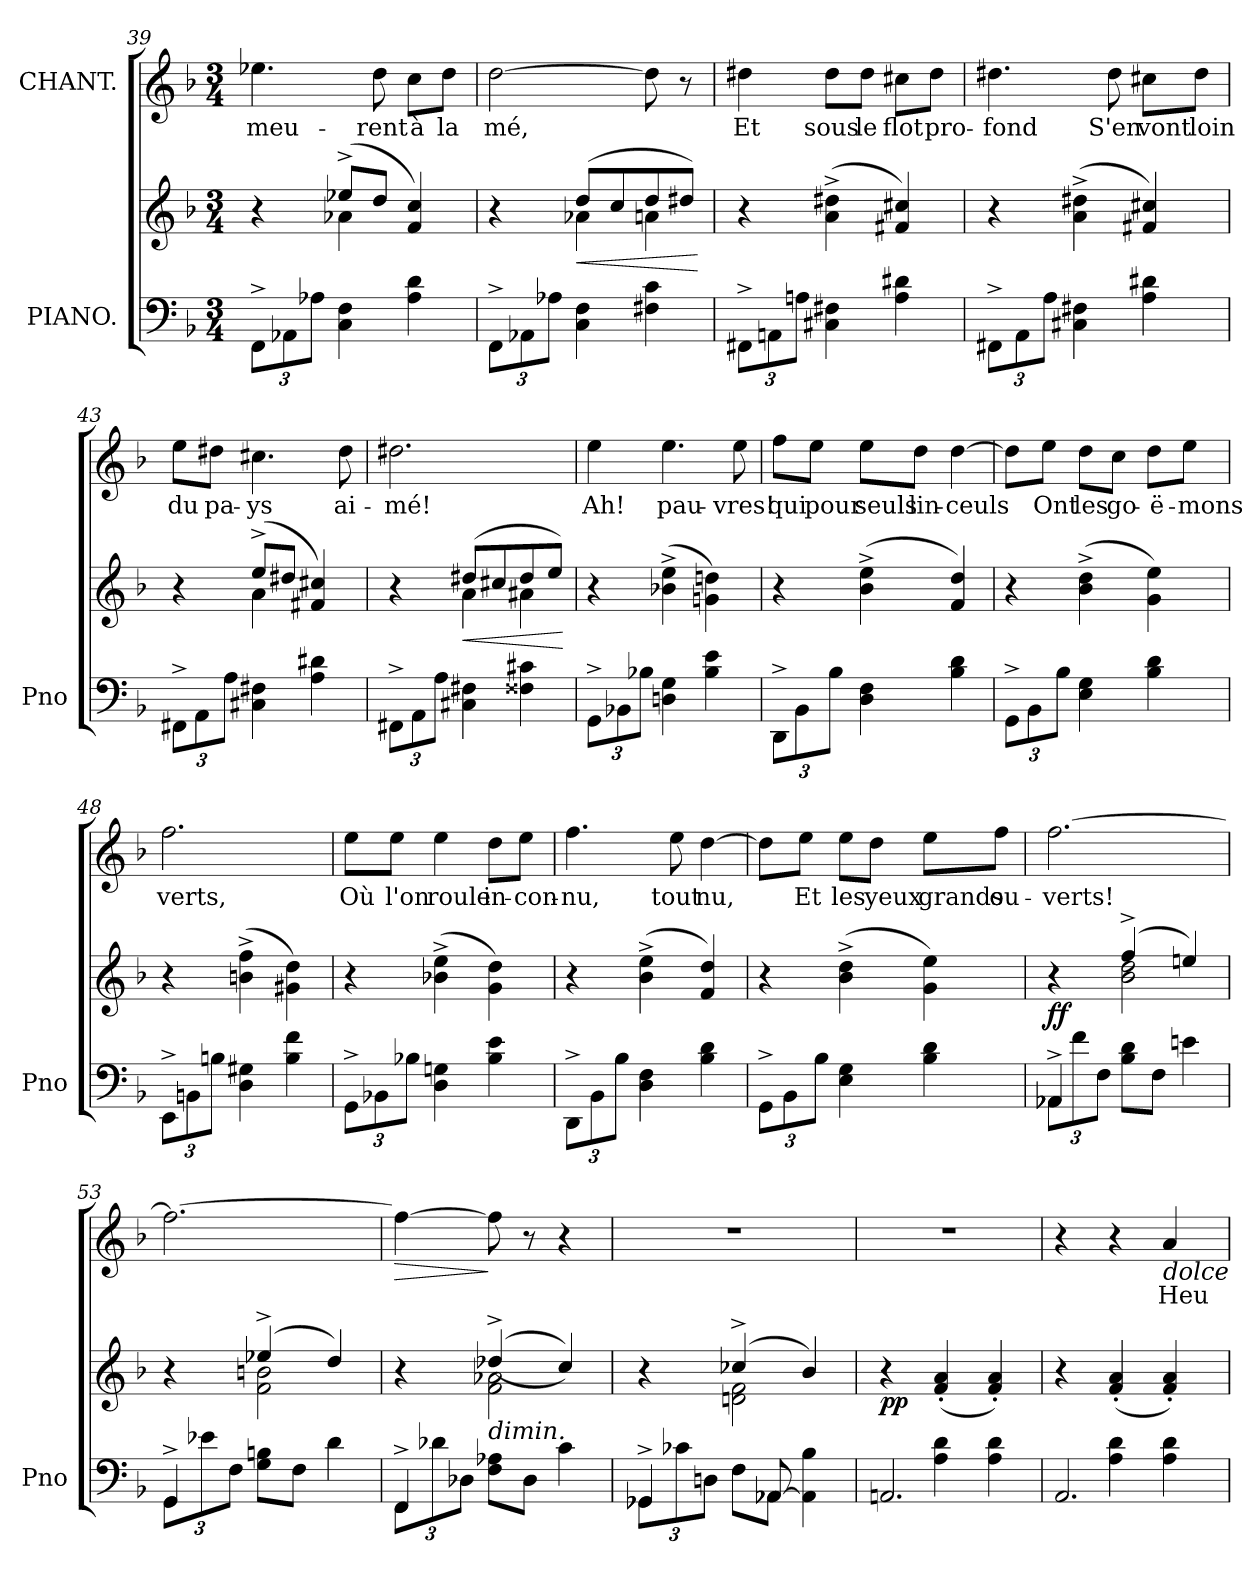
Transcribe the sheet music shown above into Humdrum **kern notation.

**kern	**kern	**dynam	**kern	**text	**dynam
*part2	*part2	*part2	*part1	*part1	*part1
*staff3	*staff2	*staff2/3	*staff1	*staff1	*staff1
*I"PIANO.	*	*	*I"CHANT.	*	*
*I'Pno	*	*	*	*	*
*clefF4	*clefG2	*	*clefG2	*	*
*k[b-]	*k[b-]	*	*k[b-]	*	*
*M3/4	*M3/4	*	*M3/4	*	*
*Xbrackettup	*	*	*	*	*
=39	=39	=39	=39	=39	=39
*	*^	*	*	*	*
!	!	!	!	!	!LO:LY:b	!
12FF^\L	4r	4ryy	.	4.ee-X\	meu-	.
12AA-X\	.	.	.	.	.	.
12A-X\J	.	.	.	.	.	.
4C\ 4F\	(8ee-X^/L	4a-X\	.	.	.	.
!	!	!	!	!	!LO:LY:b	!
.	8dd/J	.	.	8dd\	-rent	.
!	!	!	!	!	!LO:LY:b	!
4A-\ 4d\	4f/ 4cc/)	4ryy	.	8cc\L	à	.
!	!	!	!	!	!LO:LY:b	!
.	.	.	.	8dd\J	la	.
=40	=40	=40	=40	=40	=40	=40
!	!	!	!	!	!LO:LY:b	!
12FF^\L	4r	4ryy	.	[2dd\	mé,	.
12AA-X\	.	.	.	.	.	.
12A-X\J	.	.	.	.	.	.
!	!	!	!LO:HP:b	!	!	!
4C\ 4F\	(8dd/L	4a-X\	<	.	.	.
.	8cc/	.	.	.	.	.
4F#X\ 4c\	8dd/	4an\	.	8dd\]	.	.
.	8dd#X/J)	.	.	8r	.	.
*	*v	*v	*	*	*	*
.	.	[	.	.	.
!!LO:LB:g=z
=41	=41	=41	=41	=41	=41
!	!	!	!	!LO:LY:b	!
12FF#X^\L	4r	.	4dd#X\	Et	.
12AAn\	.	.	.	.	.
12An\J	.	.	.	.	.
!	!	!	!	!LO:LY:b	!
4C#X\ 4F#X\	(4a\^ 4dd#X\^	.	8dd#\L	sous	.
!	!	!	!	!LO:LY:b	!
.	.	.	8dd#\J	le	.
!	!	!	!	!LO:LY:b	!
4A\ 4d#X\	4f#X/ 4cc#X/)	.	8cc#X\L	flot	.
!	!	!	!	!LO:LY:b	!
.	.	.	8dd#\J	pro-	.
=42	=42	=42	=42	=42	=42
!	!	!	!	!LO:LY:b	!
12FF#X^\L	4r	.	4.dd#X\	-fond	.
12AA\	.	.	.	.	.
12A\J	.	.	.	.	.
4C#X\ 4F#X\	(4a\^ 4dd#X\^	.	.	.	.
!	!	!	!	!LO:LY:b	!
.	.	.	8dd#\	S'en	.
!	!	!	!	!LO:LY:b	!
4A\ 4d#X\	4f#X/ 4cc#X/)	.	8cc#X\L	vont	.
!	!	!	!	!LO:LY:b	!
.	.	.	8dd#\J	loin	.
=43	=43	=43	=43	=43	=43
*	*^	*	*	*	*
!	!	!	!	!	!LO:LY:b	!
12FF#X^\L	4r	4ryy	.	8ee\L	du	.
12AA\	.	.	.	.	.	.
!	!	!	!	!	!LO:LY:b	!
.	.	.	.	8dd#X\J	pa-	.
12A\J	.	.	.	.	.	.
!	!	!	!	!	!LO:LY:b	!
4C#X\ 4F#X\	(8ee^/L	4a\	.	4.cc#X\	-ys	.
.	8dd#X/J	.	.	.	.	.
4A\ 4d#X\	4f#X/ 4cc#X/)	4ryy	.	.	.	.
!	!	!	!	!	!LO:LY:b	!
.	.	.	.	8dd#\	ai-	.
=44	=44	=44	=44	=44	=44	=44
!	!	!	!	!	!LO:LY:b	!
12FF#X^\L	4r	4ryy	.	2.dd#X\	-mé!	.
12AA\	.	.	.	.	.	.
12A\J	.	.	.	.	.	.
!	!	!	!LO:HP:b	!	!	!
4C#X\ 4F#X\	(8dd#X/L	4a\	<	.	.	.
.	8cc#X/	.	.	.	.	.
4F##X\ 4c#X\	8dd#/	4a#X\	.	.	.	.
.	8ee/J)	.	.	.	.	.
*	*v	*v	*	*	*	*
.	.	[	.	.	.
!!LO:PB:g=z
=45	=45	=45	=45	=45	=45
!	!	!	!	!LO:LY:b	!LO:DY:a
!	!	!	!	!	!LO:DY:n=1:a
12GG^\L	4r	.	4ee\	Ah!	other-dynamics f
12BB-X\	.	.	.	.	.
12B-X\J	.	.	.	.	.
!	!	!	!	!LO:LY:b	!
4Dn\ 4G\	(4b-X\^ 4ee\^	.	4.ee\	pau-	.
4B-\ 4e\	4gn\ 4ddn\)	.	.	.	.
!	!	!	!	!LO:LY:b	!
.	.	.	8ee\	-vres!	.
=46	=46	=46	=46	=46	=46
!	!	!	!	!LO:LY:b	!
12DD^>\L	4r	.	8ff\L	qui	.
12BB-\	.	.	.	.	.
!	!	!	!	!LO:LY:b	!
.	.	.	8ee\J	pour	.
12B-\J	.	.	.	.	.
!	!	!	!	!LO:LY:b	!
4D\ 4F\	(4b-\^ 4ee\^	.	8ee\L	seuls	.
!	!	!	!	!LO:LY:b	!
.	.	.	8dd\J	lin-	.
!	!	!	!	!LO:LY:b	!
4B-\ 4d\	4f/ 4dd/)	.	[4dd\	-ceuls	.
=47	=47	=47	=47	=47	=47
12GG^\L	4r	.	8dd\L]	.	.
12BB-\	.	.	.	.	.
!	!	!	!	!LO:LY:b	!
.	.	.	8ee\J	Ont	.
12B-\J	.	.	.	.	.
!	!	!	!	!LO:LY:b	!
4E\ 4G\	(4b-\^ 4dd\^	.	8dd\L	les	.
!	!	!	!	!LO:LY:b	!
.	.	.	8cc\J	go-	.
!	!	!	!	!LO:LY:b	!
4B-\ 4d\	4g\ 4ee\)	.	8dd\L	-ë-	.
!	!	!	!	!LO:LY:b	!
.	.	.	8ee\J	-mons	.
!!LO:LB:g=z
=48	=48	=48	=48	=48	=48
!	!	!	!	!LO:LY:b	!
12EE^\L	4r	.	2.ff\	verts,	.
12BBn\	.	.	.	.	.
12Bn\J	.	.	.	.	.
4D\ 4G#X\	(4bn\^ 4ff\^	.	.	.	.
4B\ 4f\	4g#X\ 4dd\)	.	.	.	.
=49	=49	=49	=49	=49	=49
!	!	!	!	!LO:LY:b	!
12GG^\L	4r	.	8ee\L	Où	.
12BB-X\	.	.	.	.	.
!	!	!	!	!LO:LY:b	!
.	.	.	8ee\J	l'on	.
12B-X\J	.	.	.	.	.
!	!	!	!	!LO:LY:b	!
4D\ 4Gn\	(4b-X\^ 4ee\^	.	4ee\	roule	.
!	!	!	!	!LO:LY:b	!
4B-\ 4e\	4g\ 4dd\)	.	8dd\L	in-	.
!	!	!	!	!LO:LY:b	!
.	.	.	8ee\J	-con-	.
=50	=50	=50	=50	=50	=50
!	!	!	!	!LO:LY:b	!
12DD^\L	4r	.	4.ff\	-nu,	.
12BB-\	.	.	.	.	.
12B-\J	.	.	.	.	.
4D\ 4F\	(4b-\^ 4ee\^	.	.	.	.
!	!	!	!	!LO:LY:b	!
.	.	.	8ee\	tout	.
!	!	!	!	!LO:LY:b	!
4B-\ 4d\	4f/ 4dd/)	.	[4dd\	nu,	.
=51	=51	=51	=51	=51	=51
12GG^\L	4r	.	8dd\L]	.	.
12BB-\	.	.	.	.	.
!	!	!	!	!LO:LY:b	!
.	.	.	8ee\J	Et	.
12B-\J	.	.	.	.	.
!	!	!	!	!LO:LY:b	!
4E\ 4G\	(4b-\^ 4dd\^	.	8ee\L	les	.
!	!	!	!	!LO:LY:b	!
.	.	.	8dd\J	yeux	.
!	!	!	!	!LO:LY:b	!
4B-\ 4d\	4g\ 4ee\)	.	8ee\L	grands	.
!	!	!	!	!LO:LY:b	!
.	.	.	8ff\J	ou-	.
!!LO:LB:g=z
=52	=52	=52	=52	=52	=52
*^	*^	*	*	*	*
!	!	!	!	!LO:DY:b	!	!LO:LY:b	!
12AA-X^>\L	4AA-/	4r	4ryy	ff	[2.ff\	-verts!	.
12f\	.	.	.	.	.	.	.
12F\J	.	.	.	.	.	.	.
8B-\ 8d\L	2ryy	(4ff^/	2b-\ 2dd\	.	.	.	.
8F\J	.	.	.	.	.	.	.
4en\	.	4een/)	.	.	.	.	.
=53	=53	=53	=53	=53	=53	=53	=53
12GG^>\L	4GG/	4r	4ryy	.	2.ff\_	.	.
12e-X\	.	.	.	.	.	.	.
12F\J	.	.	.	.	.	.	.
8G\ 8Bn\L	2ryy	(4ee-X^/	2f\ 2bn\	.	.	.	.
8F\J	.	.	.	.	.	.	.
4d\	.	4dd/)	.	.	.	.	.
=54	=54	=54	=54	=54	=54	=54	=54
!	!	!	!	!	!	!	!LO:HP:b
12FF^>\L	4FF/	4r	4ryy	.	4ff\_	.	>
12d-X\	.	.	.	.	.	.	.
12D-X\J	.	.	.	.	.	.	.
!	!	!LO:TX:b:i:t=dimin.	!	!	!	!	!
8F\ 8A-X\L	2ryy	((4dd-X^/	2f\ 2a-X\	.	8ff\]	.	]
8D-\J	.	.	.	.	8r	.	.
4c\	.	4cc/))	.	.	4r	.	.
=55	=55	=55	=55	=55	=55	=55	=55
12GG-X^>\L	4GG-/	4r	4ryy	.	2.r	.	.
12c-X\	.	.	.	.	.	.	.
12Dn\J	.	.	.	.	.	.	.
8F\L	8ryy	(4cc-X^/	2dn\ 2f\	.	.	.	.
[8AA-X\J	8AA-/	.	.	.	.	.	.
4AA-\] 4B-\	4ryy	4b-/)	.	.	.	.	.
*	*	*v	*v	*	*	*	*
!!LO:LB:g=z
=56	=56	=56	=56	=56	=56	=56
!	!	!	!LO:DY:b	!	!	!
2.AAn/	4ryy	4r	pp	2.r	.	.
.	4A\ 4d\	(4f/' 4a/'	.	.	.	.
.	4A\ 4d\	4f/' 4a/')	.	.	.	.
=57	=57	=57	=57	=57	=57	=57
2.AA/	4ryy	4r	.	4r	.	.
.	4A\ 4d\	(4f/' 4a/'	.	4r	.	.
!	!	!	!	!LO:TX:b:i:t=dolce	!	!
!	!	!	!	!	!LO:LY:b	!
.	4A\ 4d\	4f/' 4a/')	.	4a/	Heu-	.
*v	*v	*	*	*	*	*
=	=	=	=	=	=
*-	*-	*-	*-	*-	*-
